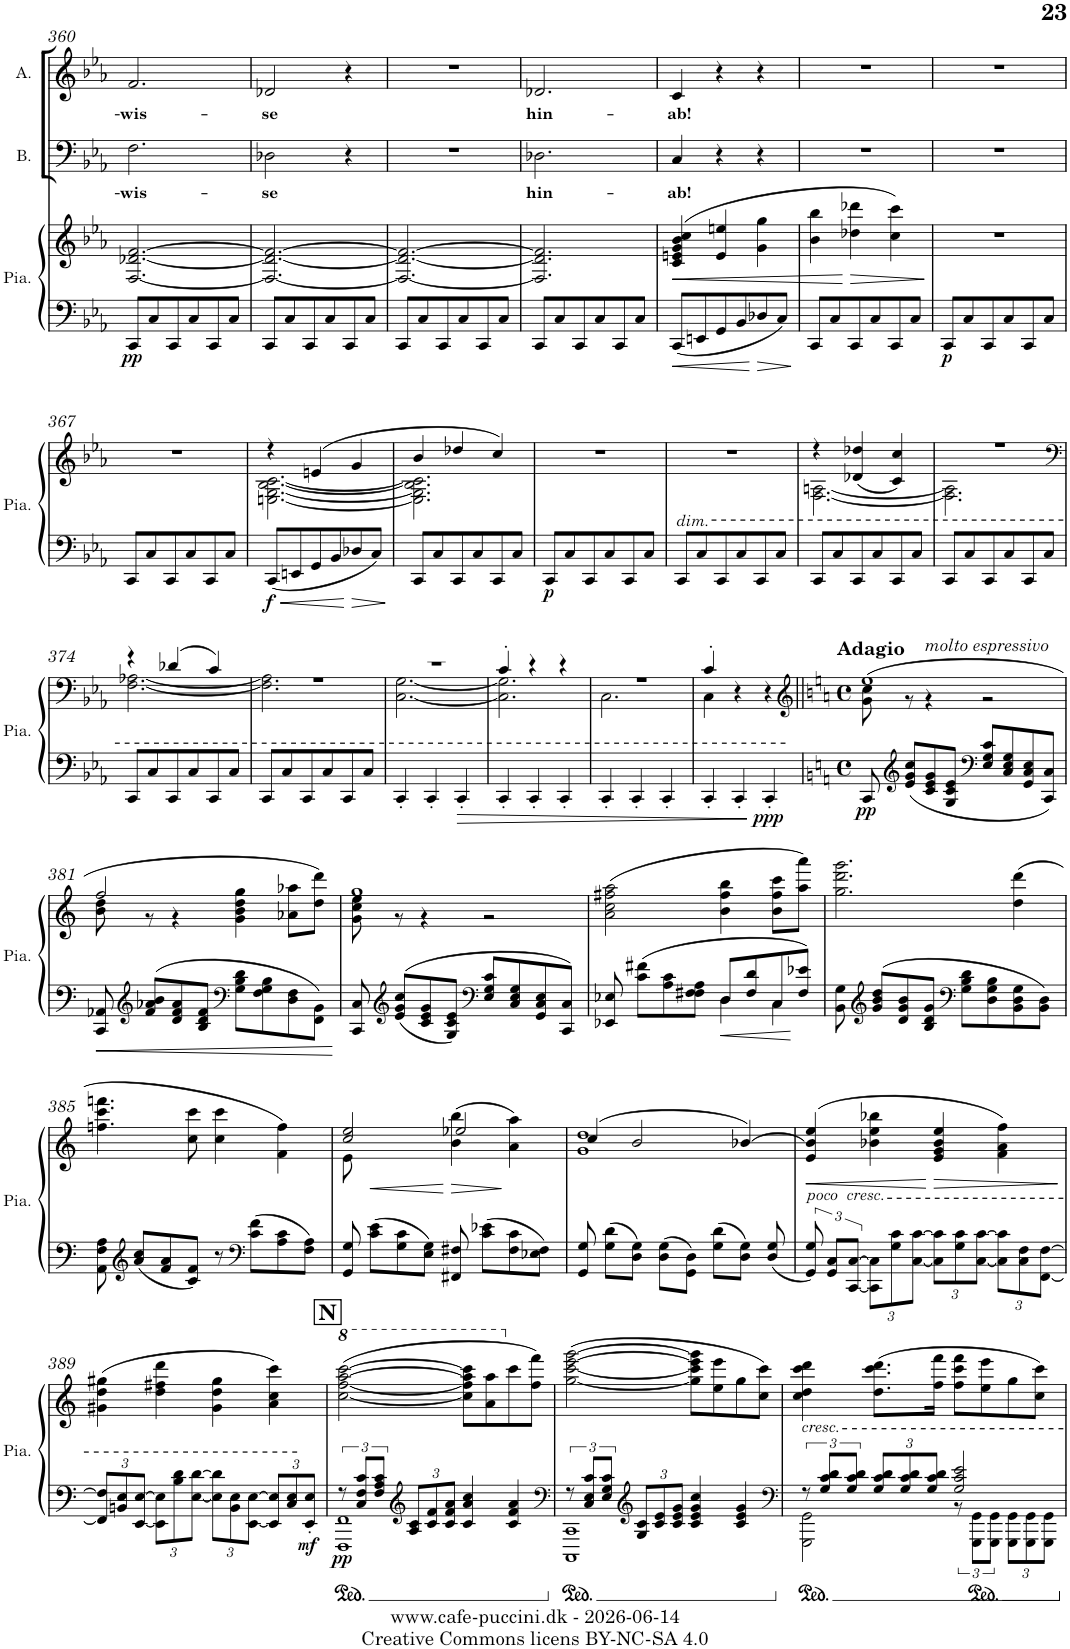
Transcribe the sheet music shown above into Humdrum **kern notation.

**kern	**kern	**dynam	**kern	**text	**kern	**text
*part3	*part3	*part3	*part2	*part2	*part1	*part1
*staff4	*staff3	*staff3/4	*staff2	*staff2	*staff1	*staff1
*I"Piano	*	*	*I"Basse	*	*I"Alto	*
*I'Pia.	*	*	*I'B.	*	*I'A.	*
!!LO:PB:g=z
*clefF4	*clefG2	*	*clefF4	*	*clefG2	*
*k[b-e-a-]	*k[b-e-a-]	*	*k[b-e-a-]	*	*k[b-e-a-]	*
*M3/4	*M3/4	*	*M3/4	*	*M3/4	*
=360	=360	=360	=360	=360	=360	=360
!	!	!LO:DY:b=2	!	!LO:LY:b	!	!LO:LY:b
8CC/L	[2.F/ [2.d-X/ [2.f/	pp	2.F\	-wis-	2.f/	-wis-
8C/	.	.	.	.	.	.
8CC/	.	.	.	.	.	.
8C/	.	.	.	.	.	.
8CC/	.	.	.	.	.	.
8C/J	.	.	.	.	.	.
=361	=361	=361	=361	=361	=361	=361
!	!	!	!	!LO:LY:b	!	!LO:LY:b
8CC/L	2.F/_ 2.d-/_ 2.f/_	.	2D-X\	-se	2d-X/	-se
8C/	.	.	.	.	.	.
8CC/	.	.	.	.	.	.
8C/	.	.	.	.	.	.
8CC/	.	.	4r	.	4r	.
8C/J	.	.	.	.	.	.
=362	=362	=362	=362	=362	=362	=362
8CC/L	2.F/_ 2.d-/_ 2.f/_	.	2.r	.	2.r	.
8C/	.	.	.	.	.	.
8CC/	.	.	.	.	.	.
8C/	.	.	.	.	.	.
8CC/	.	.	.	.	.	.
8C/J	.	.	.	.	.	.
=363	=363	=363	=363	=363	=363	=363
!	!	!	!	!LO:LY:b	!	!LO:LY:b
8CC/L	2.F/] 2.d-/] 2.f/]	.	2.D-X\	hin-	2.d-X/	hin-
8C/	.	.	.	.	.	.
8CC/	.	.	.	.	.	.
8C/	.	.	.	.	.	.
8CC/	.	.	.	.	.	.
8C/J	.	.	.	.	.	.
=364	=364	=364	=364	=364	=364	=364
!	!	!LO:HP:b	!	!LO:LY:b	!	!LO:LY:b
8CC/L	(>4c/ 4en/ 4g/ 4b-/ 4cc/	<	4C/	-ab!	4c/	-ab!
8EEn/	.	.	.	.	.	.
8GG/	4e/ 4een/	.	4r	.	4r	.
8BB-/	.	.	.	.	.	.
!	!	!LO:HP:b=2	!	!	!	!
8D-X/	4g\ 4gg\	>	4r	.	4r	.
8C/J	.	.	.	.	.	.
=365	=365	=365	=365	=365	=365	=365
8CC/L	4b-\ 4bb-\	.	2.r	.	2.r	.
8C/	.	.	.	.	.	.
!	!	!LO:HP:n=1:b	!	!	!	!
8CC/	4dd-X\ 4ddd-X\	[ >	.	.	.	.
8C/	.	.	.	.	.	.
8CC/	4cc\ 4ccc\)	.	.	.	.	.
8C/J	.	.	.	.	.	.
.	.	]	.	.	.	.
=366	=366	=366	=366	=366	=366	=366
!	!	!LO:DY:b=2	!	!	!	!
8CC/L	2.r	p	2.r	.	2.r	.
8C/	.	.	.	.	.	.
8CC/	.	.	.	.	.	.
8C/	.	.	.	.	.	.
8CC/	.	.	.	.	.	.
8C/J	.	.	.	.	.	.
!!LO:LB:g=z
=367	=367	=367	=367	=367	=367	=367
8CC/L	2.r	.	2.r	.	2.r	.
8C/	.	.	.	.	.	.
8CC/	.	.	.	.	.	.
8C/	.	.	.	.	.	.
8CC/	.	.	.	.	.	.
8C/J	.	.	.	.	.	.
=368	=368	=368	=368	=368	=368	=368
*	*^	*	*	*	*	*
!	!	!	!LO:DY:b=2	!	!	!	!
8CC/L	4r	[2.En\ [2.G\ [2.B-\ [2.c\	f	2.r	.	2.r	.
8EEn/	.	.	.	.	.	.	.
8GG/	(>4en/	.	.	.	.	.	.
8BB-/	.	.	.	.	.	.	.
8D-X/	4g/	.	.	.	.	.	.
8C/J	.	.	.	.	.	.	.
=369	=369	=369	=369	=369	=369	=369	=369
8CC/L	4b-/	2.E\] 2.G\] 2.B-\] 2.c\]	.	2.r	.	2.r	.
8C/	.	.	.	.	.	.	.
8CC/	4dd-X/	.	.	.	.	.	.
8C/	.	.	.	.	.	.	.
8CC/	4cc/)	.	.	.	.	.	.
8C/J	.	.	.	.	.	.	.
*	*v	*v	*	*	*	*	*
=370	=370	=370	=370	=370	=370	=370
!	!	!LO:DY:b=2	!	!	!	!
8CC/L	2.r	p	2.r	.	2.r	.
8C/	.	.	.	.	.	.
8CC/	.	.	.	.	.	.
8C/	.	.	.	.	.	.
8CC/	.	.	.	.	.	.
8C/J	.	.	.	.	.	.
=371	=371	=371	=371	=371	=371	=371
!LO:TX:a:t=dim.	!	!	!	!	!	!
8CC/L	2.r	.	2.r	.	2.r	.
8C/	.	.	.	.	.	.
8CC/	.	.	.	.	.	.
8C/	.	.	.	.	.	.
8CC/	.	.	.	.	.	.
8C/J	.	.	.	.	.	.
=372	=372	=372	=372	=372	=372	=372
*	*^	*	*	*	*	*
8CC/L	4r	[2.F\ [2.An\	.	2.r	.	2.r	.
8C/	.	.	.	.	.	.	.
8CC/	(<4d-X/ 4dd-X/	.	.	.	.	.	.
8C/	.	.	.	.	.	.	.
8CC/	4c/ 4cc/)	.	.	.	.	.	.
8C/J	.	.	.	.	.	.	.
=373	=373	=373	=373	=373	=373	=373	=373
8CC/L	2.r	2.F\] 2.A\]	.	2.r	.	2.r	.
8C/	.	.	.	.	.	.	.
8CC/	.	.	.	.	.	.	.
8C/	.	.	.	.	.	.	.
8CC/	.	.	.	.	.	.	.
8C/J	.	.	.	.	.	.	.
!!LO:LB:g=z
=374	=374	=374	=374	=374	=374	=374	=374
*	*clefF4	*	*	*	*	*	*
8CC/L	4r	[2.F\ [2.A-X\	.	2.r	.	2.r	.
8C/	.	.	.	.	.	.	.
8CC/	(>4d-X/	.	.	.	.	.	.
8C/	.	.	.	.	.	.	.
8CC/	4c/)	.	.	.	.	.	.
8C/J	.	.	.	.	.	.	.
=375	=375	=375	=375	=375	=375	=375	=375
8CC/L	2.r	2.F\] 2.A-\]	.	2.r	.	2.r	.
8C/	.	.	.	.	.	.	.
8CC/	.	.	.	.	.	.	.
8C/	.	.	.	.	.	.	.
8CC/	.	.	.	.	.	.	.
8C/J	.	.	.	.	.	.	.
=376	=376	=376	=376	=376	=376	=376	=376
4CC'/	2.r	[2.C\ [2.G\	.	2.r	.	2.r	.
4CC'/	.	.	.	.	.	.	.
4CC'/	.	.	.	.	.	.	.
=377	=377	=377	=377	=377	=377	=377	=377
4CC'/	4c'/	2.C\] 2.G\]	.	2.r	.	2.r	.
4CC'/	4r	.	.	.	.	.	.
4CC'/	4r	.	.	.	.	.	.
=378	=378	=378	=378	=378	=378	=378	=378
4CC'/	2.r	2.C\	.	2.r	.	2.r	.
4CC'/	.	.	.	.	.	.	.
4CC'/	.	.	.	.	.	.	.
=379	=379	=379	=379	=379	=379	=379	=379
4CC'/	4c'/	4C\	.	2.r	.	2.r	.
4CC'/	4r	4ryy	.	.	.	.	.
!	!	!	!LO:DY:b=2	!	!	!	!
4CC'/	4r	4ryy	ppp	.	.	.	.
=380||	=380||	=380||	=380||	=380||	=380||	=380||	=380||
*	*clefG2	*	*	*	*	*	*
*k[]	*k[]	*	*	*k[]	*	*k[]	*
*M4/4	*M4/4	*	*	*M4/4	*	*M4/4	*
*met(c)	*met(c)	*	*	*met(c)	*	*met(c)	*
!	!	!	!LO:DY:b=2	!	!	!	!
8CC/	(>1ee	8g\ 8cc\	pp	1r	.	1r	.
*clefG2	*	*	*	*	*	*	*
8e/ 8g/ 8cc/L	.	8r	.	.	.	.	.
!	!	!LO:TX:a:i:t=molto espressivo	!	!	!	!	!
8c/ 8e/ 8g/	.	4r	.	.	.	.	.
8G/ 8c/ 8e/J	.	.	.	.	.	.	.
*clefF4	*	*	*	*	*	*	*
8E/ 8G/ 8c/L	.	2r	.	.	.	.	.
8C/ 8E/ 8G/	.	.	.	.	.	.	.
8GG/ 8C/ 8E/	.	.	.	.	.	.	.
8CC/ 8C/J	.	.	.	.	.	.	.
!!LO:LB:g=z
=381	=381	=381	=381	=381	=381	=381	=381
8CC/ 8AA-X/	2ff/	8b\ 8dd\	.	1r	.	1r	.
*clefG2	*	*	*	*	*	*	*
8f/ 8a-X/ 8b/L	.	8r	.	.	.	.	.
8d/ 8f/ 8a-/	.	4r	.	.	.	.	.
8B/ 8d/ 8f/J	.	.	.	.	.	.	.
*clefF4	*	*	*	*	*	*	*
8G\ 8B\ 8d\L	4g\ 4b\ 4dd\ 4gg\	2ryy	.	.	.	.	.
8F\ 8G\ 8B\	.	.	.	.	.	.	.
8D\ 8F\	8a-X\ 8aa-X\L	.	.	.	.	.	.
8FF\ 8BB\J	8dd\ 8ddd\J)	.	.	.	.	.	.
=382	=382	=382	=382	=382	=382	=382	=382
8CC/ 8C/	1gg	8g\ 8cc\ 8ee\	.	1r	.	1r	.
*clefG2	*	*	*	*	*	*	*
8e/ 8g/ 8cc/L	.	8r	.	.	.	.	.
8c/ 8e/ 8g/	.	4r	.	.	.	.	.
8G/ 8c/ 8e/J	.	.	.	.	.	.	.
*clefF4	*	*	*	*	*	*	*
8E/ 8G/ 8c/L	.	2r	.	.	.	.	.
8C/ 8E/ 8G/	.	.	.	.	.	.	.
8GG/ 8C/ 8E/	.	.	.	.	.	.	.
8CC/ 8C/J	.	.	.	.	.	.	.
*	*v	*v	*	*	*	*	*
=383	=383	=383	=383	=383	=383	=383
*^	*	*	*	*	*	*
8EE-X/ 8E-X/	2ryy	(>2a\ 2cc\ 2ff#X\ 2aa\	.	1r	.	1r	.
8c\ 8f#X\L	.	.	.	.	.	.	.
8A\ 8c\	.	.	.	.	.	.	.
8F#X\ 8F#\ 8A\J	.	.	.	.	.	.	.
8D/L	4D\	4b\ 4ff#\ 4bb\	.	.	.	.	.
8F#/ 8d/	.	.	.	.	.	.	.
8C/	4C\	8b\ 8ff#\ 8ccc\L	.	.	.	.	.
8F#/ 8e-X/J	.	8aa\ 8aaa\J)	.	.	.	.	.
*v	*v	*	*	*	*	*	*
=384	=384	=384	=384	=384	=384	=384
8BB\ 8G\	2.gg\ 2.ddd\ 2.ggg\	.	1r	.	1r	.
*clefG2	*	*	*	*	*	*
8g/ 8b/ 8dd/L	.	.	.	.	.	.
8d/ 8g/ 8b/	.	.	.	.	.	.
8B/ 8d/ 8g/J	.	.	.	.	.	.
*clefF4	*	*	*	*	*	*
8G\ 8B\ 8d\L	.	.	.	.	.	.
8D\ 8G\ 8B\	.	.	.	.	.	.
8BB\ 8D\ 8G\	(>4dd\ 4ddd\	.	.	.	.	.
8BB\ 8D\J	.	.	.	.	.	.
!!LO:LB:g=z
=385	=385	=385	=385	=385	=385	=385
8AA\ 8F\ 8A\	4.ffn\ 4.ccc\ 4.fffn\	.	1r	.	1r	.
*clefG2	*	*	*	*	*	*
8a/ 8cc/L	.	.	.	.	.	.
8f/ 8a/	.	.	.	.	.	.
8c/ 8f/J	8cc\ 8ccc\	.	.	.	.	.
8r	4cc\ 4ccc\	.	.	.	.	.
*clefF4	*	*	*	*	*	*
8c\ 8f\L	.	.	.	.	.	.
8A\ 8c\	4f\ 4ff\)	.	.	.	.	.
8F\ 8A\J	.	.	.	.	.	.
=386	=386	=386	=386	=386	=386	=386
*	*^	*	*	*	*	*
8GG/ 8G/	2cc/ 2ee/	8e\	.	1r	.	1r	.
!	!	!	!LO:HP:b	!	!	!	!
8c\ 8e\L	.	4.ryy	<	.	.	.	.
8G\ 8c\	.	.	.	.	.	.	.
8E\ 8G\J	.	.	.	.	.	.	.
8FF#X/ 8F#X/	2ee-X/	(>4b\ 4bb\	.	.	.	.	.
8c\ 8e-X\L	.	.	.	.	.	.	.
8F#\ 8c\	.	4a\ 4aa\)	]	.	.	.	.
8E-X\ 8F#\J	.	.	.	.	.	.	.
=387	=387	=387	=387	=387	=387	=387	=387
8GG/ 8G/	(>4cc/	1g 1dd	.	1r	.	1r	.
8G\ 8d\L	.	.	.	.	.	.	.
8D\ 8G\J	2b/	.	.	.	.	.	.
8D\ 8G\L	.	.	.	.	.	.	.
8GG\ 8D\J	.	.	.	.	.	.	.
8G\ 8d\L	.	.	.	.	.	.	.
8D\ 8G\J	[4b-X/)	.	.	.	.	.	.
8D/ 8G/	.	.	.	.	.	.	.
*	*v	*v	*	*	*	*	*
=388	=388	=388	=388	=388	=388	=388
!LO:TX:a:t=poco  cresc.	!	!	!	!	!	!
!	!	!LO:HP:b	!	!	!	!
12GG/ 12G/	(>4e/ 4b-/] 4ee/	<	1r	.	1r	.
12GG/ 12C/L	.	.	.	.	.	.
[12CC/ [12C/J	.	.	.	.	.	.
*Xbrackettup	*	*	*	*	*	*
12CC\] 12C\]L	4b-X\ 4ee\ 4bb-X\	.	.	.	.	.
12G\ 12c\	.	.	.	.	.	.
[12C\ [12c\J	.	.	.	.	.	.
12C\] 12c\]L	4e/ 4g/ 4b-/ 4ee/	[	.	.	.	.
12G\ 12c\	.	.	.	.	.	.
[12C\ [12c\J	.	.	.	.	.	.
12C\] 12c\]L	4f\ 4a\ 4ff\)	.	.	.	.	.
12C\ 12F\	.	.	.	.	.	.
[12FF\ [12F\J	.	.	.	.	.	.
.	.	[	.	.	.	.
!!LO:LB:g=z
=389	=389	=389	=389	=389	=389	=389
12FF/] 12F/]L	(>4g#X\ 4dd\ 4gg#X\	.	1r	.	1r	.
12BBn/ 12E/	.	.	.	.	.	.
[12EE/ [12E/J	.	.	.	.	.	.
12EE\] 12E\]L	4dd\ 4ff#X\ 4ddd\	.	.	.	.	.
12B\ 12d\	.	.	.	.	.	.
[12E\ [12d\J	.	.	.	.	.	.
12E\] 12d\]L	4g#\ 4dd\ 4gg#\	.	.	.	.	.
12BB\ 12E\	.	.	.	.	.	.
[12EE\ [12E\J	.	.	.	.	.	.
12EE/] 12E/]L	4a\ 4cc\ 4ccc\)	.	.	.	.	.
12C/ 12E/	.	.	.	.	.	.
!	!	!LO:DY:b=2	!	!	!	!
12EE/' 12E/'J	.	mf	.	.	.	.
=390	=390	=390	=390	=390	=390	=390
*brackettup	*	*	*	*	*	*
*^	*	*	*	*	*	*
*	*	*8va	*	*	*	*	*
!	!	!	!LO:DY:b=2	!	!	!	!
12r	1FFF 1FF	(>[2ccc\ [2fff\ [2aaa\ [2cccc\	pp	1r	.	1r	.
12C/ 12F/ 12c/L	.	.	.	.	.	.	.
12F/ 12A/ 12c/J	.	.	.	.	.	.	.
*clefG2	*	*	*	*	*	*	*
*Xbrackettup	*	*	*	*	*	*	*
12A/ 12c/L	.	.	.	.	.	.	.
12c/ 12f/	.	.	.	.	.	.	.
12c/ 12f/ 12a/J	.	.	.	.	.	.	.
4c/ 4a/ 4cc/	.	8ccc\] 8fff\] 8aaa\] 8cccc\]L	.	.	.	.	.
.	.	8aa\ 8aaa\	.	.	.	.	.
*	*	*X8va	*	*	*	*	*
4c/ 4f/ 4a/	.	8ccc\	.	.	.	.	.
.	.	8ff\ 8fff\J)	.	.	.	.	.
=391	=391	=391	=391	=391	=391	=391	=391
*clefF4	*	*	*	*	*	*	*
*brackettup	*	*	*	*	*	*	*
12r	1CCC 1CC	(>[2gg\ [2ccc\ [2eee\ [2ggg\	.	1r	.	1r	.
12C/ 12E/ 12c/L	.	.	.	.	.	.	.
12E/ 12G/ 12c/J	.	.	.	.	.	.	.
*clefG2	*	*	*	*	*	*	*
*Xbrackettup	*	*	*	*	*	*	*
12G/ 12c/L	.	.	.	.	.	.	.
12c/ 12e/	.	.	.	.	.	.	.
12c/ 12e/ 12g/J	.	.	.	.	.	.	.
4c/ 4e/ 4g/ 4cc/	.	8gg\] 8ccc\] 8eee\] 8ggg\]L	.	.	.	.	.
.	.	8ee\ 8eee\	.	.	.	.	.
4c/ 4e/ 4g/	.	8gg\	.	.	.	.	.
.	.	8cc\ 8ccc\J)	.	.	.	.	.
=392	=392	=392	=392	=392	=392	=392	=392
*clefF4	*	*	*	*	*	*	*
*brackettup	*	*	*	*	*	*	*
!LO:TX:a:t=cresc.	!	!	!	!	!	!	!
12r	2GGG\ 2GG\	4cc\ 4dd\ 4ccc\ 4ddd\	.	1r	.	1r	.
12G/ 12c/ 12d/L	.	.	.	.	.	.	.
12G/ 12c/ 12d/J	.	.	.	.	.	.	.
*Xbrackettup	*	*	*	*	*	*	*
12G/ 12c/ 12d/L	.	(>8.dd\ 8.ccc\ 8.ddd\L	.	.	.	.	.
12G/ 12c/ 12d/	.	.	.	.	.	.	.
12G/ 12c/ 12d/J	.	.	.	.	.	.	.
.	.	16ff\ 16fff\Jk	.	.	.	.	.
*	*brackettup	*	*	*	*	*	*
2G/ 2c/ 2e/	12r	8ff\ 8ccc\ 8fff\L	.	.	.	.	.
.	12GGG\ 12GG\L	.	.	.	.	.	.
.	.	8ee\ 8eee\	.	.	.	.	.
.	12GGG\ 12GG\J	.	.	.	.	.	.
*	*Xbrackettup	*	*	*	*	*	*
.	12GGG\ 12GG\L	8gg\	.	.	.	.	.
.	12GGG\ 12GG\	.	.	.	.	.	.
.	.	8cc\ 8ccc\J)	.	.	.	.	.
.	12GGG\ 12GG\J	.	.	.	.	.	.
*v	*v	*	*	*	*	*	*
=	=	=	=	=	=	=
*-	*-	*-	*-	*-	*-	*-
